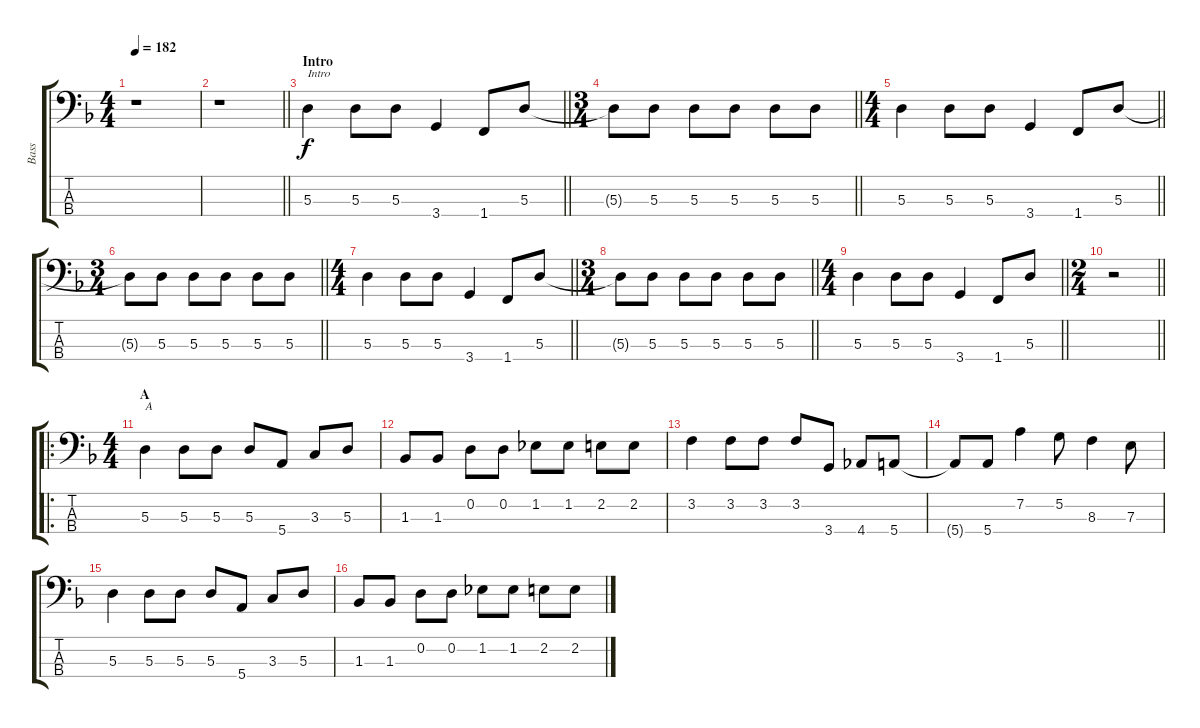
\track ("Bass" "Bass") {instrument electricbasspick}
\staff {score tabs}
\tuning (G2 D2 A1 E1) {hide}
\ts (4 4)
\tempo 182
\clef f4
\ks f
r.1{dy f instrument electricbasspick} |
\barLineRight lightlight
r.1 |
\section ("" "Intro")
\barLineRight lightlight
5.3.4{txt "Intro"} 5.3.8 5.3.8 3.4.4 1.4.8 5.3.8 |
\ts (3 4)
\barLineRight lightlight
5.3{t}.8 5.3.8 5.3.8 5.3.8 5.3.8 5.3.8 |
\ts (4 4)
\barLineRight lightlight
5.3.4 5.3.8 5.3.8 3.4.4 1.4.8 5.3.8 |
\ts (3 4)
\barLineRight lightlight
5.3{t}.8 5.3.8 5.3.8 5.3.8 5.3.8 5.3.8 |
\ts (4 4)
\barLineRight lightlight
5.3.4 5.3.8 5.3.8 3.4.4 1.4.8 5.3.8 |
\ts (3 4)
\barLineRight lightlight
5.3{t}.8 5.3.8 5.3.8 5.3.8 5.3.8 5.3.8 |
\ts (4 4)
\barLineRight lightlight
5.3.4 5.3.8 5.3.8 3.4.4 1.4.8 5.3.8 |
\ts (2 4)
\barLineRight lightlight
r.2 |
\ro
\ts (4 4)
\section ("" "A")
5.3.4{txt "A"} 5.3.8 5.3.8 5.3.8 5.4.8 3.3.8 5.3.8 |
1.3.8 1.3.8 0.2.8 0.2.8 1.2.8 1.2.8 2.2.8 2.2.8 |
3.2.4 3.2.8 3.2.8 3.2.8 3.4.8 4.4.8 5.4.8 |
5.4{t}.8 5.4.8 7.2.4 5.2.8 8.3.4 7.3.8 |
5.3.4 5.3.8 5.3.8 5.3.8 5.4.8 3.3.8 5.3.8 |
1.3.8 1.3.8 0.2.8 0.2.8 1.2.8 1.2.8 2.2.8 2.2.8
